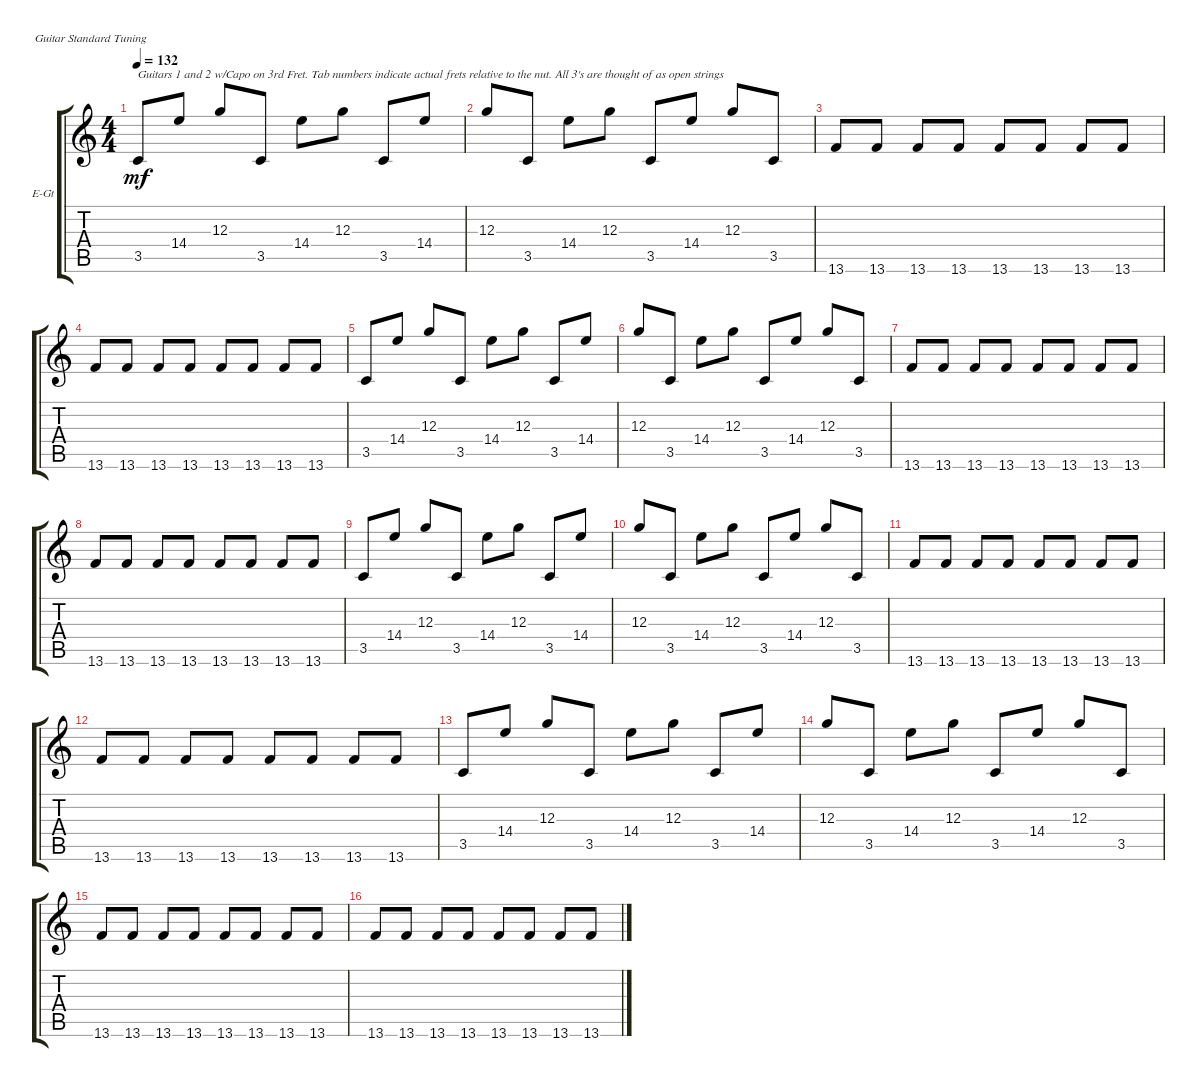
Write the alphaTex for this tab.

\defaultSystemsLayout 4
\bracketExtendMode groupsimilarinstruments
\firstSystemTrackNameOrientation horizontal
\otherSystemsTrackNameOrientation horizontal
\track ("Guitar 1 (Main)" "E-Gt") {instrument electricguitarclean}
\staff {score tabs}
\tuning (E4 B3 G3 D3 A2 E2)
\ts (4 4)
\tempo 132
\clef g2
\ks c
3.5.8{txt "Guitars 1 and 2 w/Capo on 3rd Fret. Tab numbers indicate actual frets relative to the nut. All 3's are thought of as open strings" dy mf instrument electricguitarclean} 14.4.8 12.3.8 3.5.8 14.4.8 12.3.8 3.5.8 14.4.8 |
12.3.8 3.5.8 14.4.8 12.3.8 3.5.8 14.4.8 12.3.8 3.5.8 |
13.6.8 13.6.8 13.6.8 13.6.8 13.6.8 13.6.8 13.6.8 13.6.8 |
13.6.8 13.6.8 13.6.8 13.6.8 13.6.8 13.6.8 13.6.8 13.6.8 |
3.5.8 14.4.8 12.3.8 3.5.8 14.4.8 12.3.8 3.5.8 14.4.8 |
12.3.8 3.5.8 14.4.8 12.3.8 3.5.8 14.4.8 12.3.8 3.5.8 |
13.6.8 13.6.8 13.6.8 13.6.8 13.6.8 13.6.8 13.6.8 13.6.8 |
13.6.8 13.6.8 13.6.8 13.6.8 13.6.8 13.6.8 13.6.8 13.6.8 |
3.5.8 14.4.8 12.3.8 3.5.8 14.4.8 12.3.8 3.5.8 14.4.8 |
12.3.8 3.5.8 14.4.8 12.3.8 3.5.8 14.4.8 12.3.8 3.5.8 |
13.6.8 13.6.8 13.6.8 13.6.8 13.6.8 13.6.8 13.6.8 13.6.8 |
13.6.8 13.6.8 13.6.8 13.6.8 13.6.8 13.6.8 13.6.8 13.6.8 |
3.5.8 14.4.8 12.3.8 3.5.8 14.4.8 12.3.8 3.5.8 14.4.8 |
12.3.8 3.5.8 14.4.8 12.3.8 3.5.8 14.4.8 12.3.8 3.5.8 |
13.6.8 13.6.8 13.6.8 13.6.8 13.6.8 13.6.8 13.6.8 13.6.8 |
13.6.8 13.6.8 13.6.8 13.6.8 13.6.8 13.6.8 13.6.8 13.6.8
